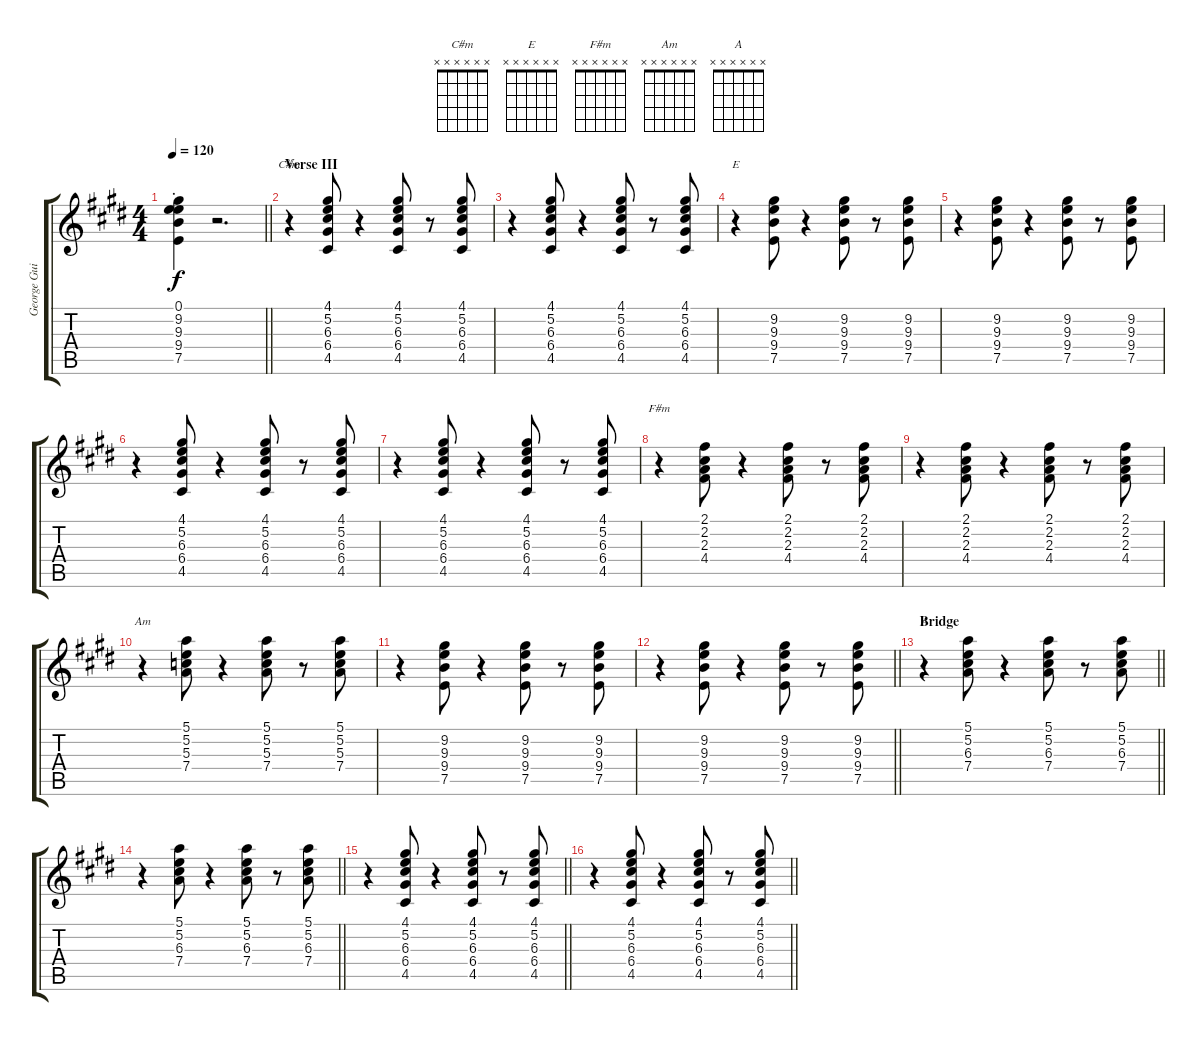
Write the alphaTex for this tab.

\track ("George Guitar" "George Gui") {instrument electricguitarclean}
\staff {score tabs}
\tuning (E4 B3 G3 D3 A2 E2) {hide}
\chord ("C#m" x x x x x x)
\chord ("E" x x x x x x)
\chord ("F#m" x x x x x x)
\chord ("Am" x x x x x x)
\chord ("A" x x x x x x)
\ts (4 4)
\tempo 120
\clef g2
\barLineRight lightlight
\ks e
(0.1 9.2{st} 9.3 9.4 7.5).4{dy f} r.2{d} |
\section ("" "Verse III")
r.4{ch "C#m"} (4.1 5.2 6.3 6.4 4.5).8 r.4 (4.1 5.2 6.3 6.4 4.5).8 r.8 (4.1 5.2 6.3 6.4 4.5).8 |
r.4 (4.1 5.2 6.3 6.4 4.5).8 r.4 (4.1 5.2 6.3 6.4 4.5).8 r.8 (4.1 5.2 6.3 6.4 4.5).8 |
r.4{ch "E"} (9.2 9.3 9.4 7.5).8 r.4 (9.2 9.3 9.4 7.5).8 r.8 (9.2 9.3 9.4 7.5).8 |
r.4 (9.2 9.3 9.4 7.5).8 r.4 (9.2 9.3 9.4 7.5).8 r.8 (9.2 9.3 9.4 7.5).8 |
r.4 (4.1 5.2 6.3 6.4 4.5).8 r.4 (4.1 5.2 6.3 6.4 4.5).8 r.8 (4.1 5.2 6.3 6.4 4.5).8 |
r.4 (4.1 5.2 6.3 6.4 4.5).8 r.4 (4.1 5.2 6.3 6.4 4.5).8 r.8 (4.1 5.2 6.3 6.4 4.5).8 |
r.4{ch "F#m"} (2.1 2.2 2.3 4.4).8 r.4 (2.1 2.2 2.3 4.4).8 r.8 (2.1 2.2 2.3 4.4).8 |
r.4 (2.1 2.2 2.3 4.4).8 r.4 (2.1 2.2 2.3 4.4).8 r.8 (2.1 2.2 2.3 4.4).8 |
r.4{ch "Am"} (5.1 5.2 5.3 7.4).8 r.4 (5.1 5.2 5.3 7.4).8 r.8 (5.1 5.2 5.3 7.4).8 |
r.4 (9.2 9.3 9.4 7.5).8 r.4 (9.2 9.3 9.4 7.5).8 r.8 (9.2 9.3 9.4 7.5).8 |
\barLineRight lightlight
r.4 (9.2 9.3 9.4 7.5).8 r.4 (9.2 9.3 9.4 7.5).8 r.8 (9.2 9.3 9.4 7.5).8 |
\section ("" "Bridge")
\barLineRight lightlight
r.4{ch "A"} (5.1 5.2 6.3 7.4).8 r.4 (5.1 5.2 6.3 7.4).8 r.8 (5.1 5.2 6.3 7.4).8 |
\barLineRight lightlight
r.4 (5.1 5.2 6.3 7.4).8 r.4 (5.1 5.2 6.3 7.4).8 r.8 (5.1 5.2 6.3 7.4).8 |
\barLineRight lightlight
r.4 (4.1 5.2 6.3 6.4 4.5).8 r.4 (4.1 5.2 6.3 6.4 4.5).8 r.8 (4.1 5.2 6.3 6.4 4.5).8 |
\barLineRight lightlight
r.4 (4.1 5.2 6.3 6.4 4.5).8 r.4 (4.1 5.2 6.3 6.4 4.5).8 r.8 (4.1 5.2 6.3 6.4 4.5).8
